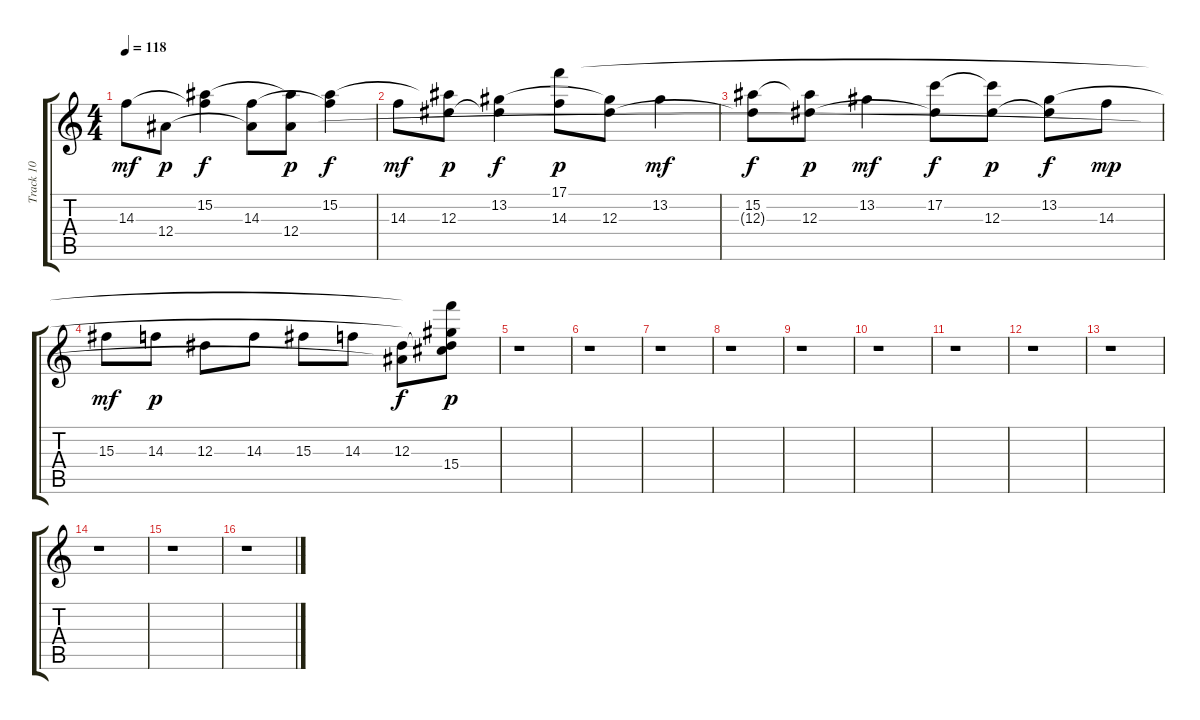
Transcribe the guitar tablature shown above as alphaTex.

\track ("Track 10" "Track 10") {instrument brightacousticpiano}
\staff {score tabs}
\tuning (C5 G4 Eb4 Bb3 F3 Bb2) {hide}
\ts (4 4)
\tempo 118
\clef g2
\ks c
14.3.8{dy mf} 12.4.8{dy p} (15.2 14.3{t}).4{dy f} (14.3 12.4{t}).8 (15.2{t} 12.4).8{dy p} (15.2 14.3{t}).4{dy f} |
14.3.8{dy mf} (15.2{t} 12.3).8{dy p} (13.2 12.3{t}).4{dy f} (17.1 14.3).8{dy p} (13.2{t} 12.3).8 13.2.4{dy mf} |
(15.2 12.3{t}).8{dy f} (15.2{t} 12.3).8{dy p} 13.2.4{dy mf} (17.2 12.3{t}).8{dy f} (17.2{t} 12.3).8{dy p} (13.2 12.3{t}).8{dy f} 14.3.8{dy mp} |
15.3.8{dy mf} 14.3.8{dy p} 12.3.8 14.3.8 15.3.8 14.3.8 (12.3 12.4{t}).8{dy f} (17.1{t} 13.2{t} 12.3{t} 15.4).8{dy p} |
r.1 |
r.1 |
r.1 |
r.1 |
r.1 |
r.1 |
r.1 |
r.1 |
r.1 |
r.1 |
r.1 |
r.1
